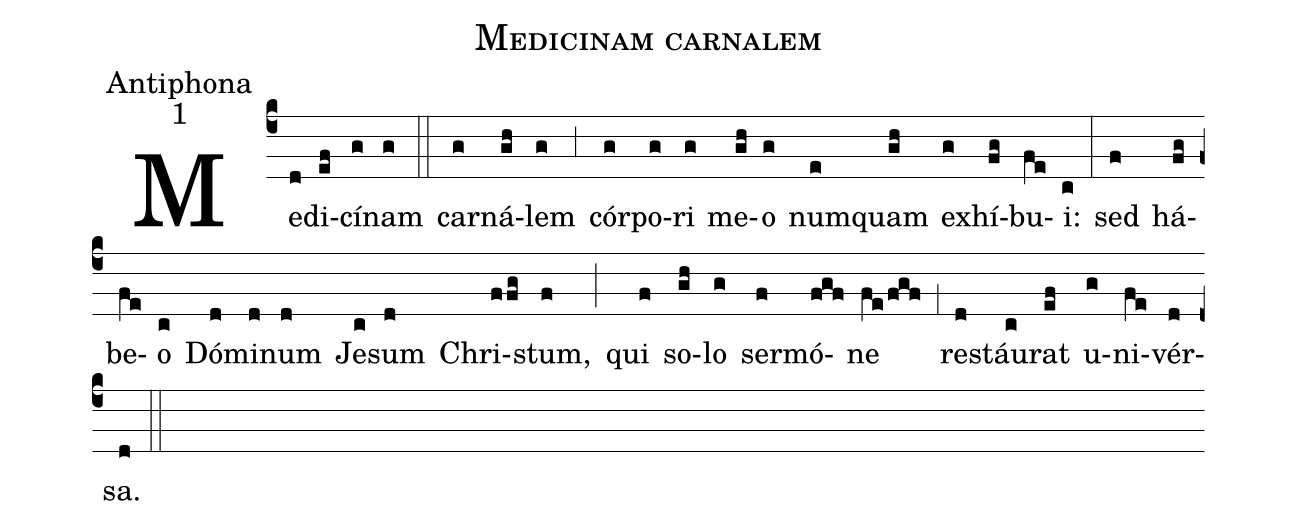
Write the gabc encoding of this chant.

name:Medicinam carnalem;
office-part:Antiphona;
mode:1;
%%
(c4) Me(d)di(ef)cí(g)nam(g) (::)
car(g)ná(gh)lem(g) (,3) cór(g)po(g)ri(g) me(gh)o(g) num(e)quam(gh) ex(g)hí(fg)bu(fe)i:(c) (:)
sed(f) há(fg)be(fe)o(c) Dó(d)mi(d)num(d) Je(c)sum(d) Chri(ffg)stum,(f) (;) qui(f) so(gh)lo(g) ser(f)mó(fgf)ne(fe/fgf) (,1) re(d)stáu(c)rat(ef) u(g)ni(fe)vér(d)sa.(d) (::)
